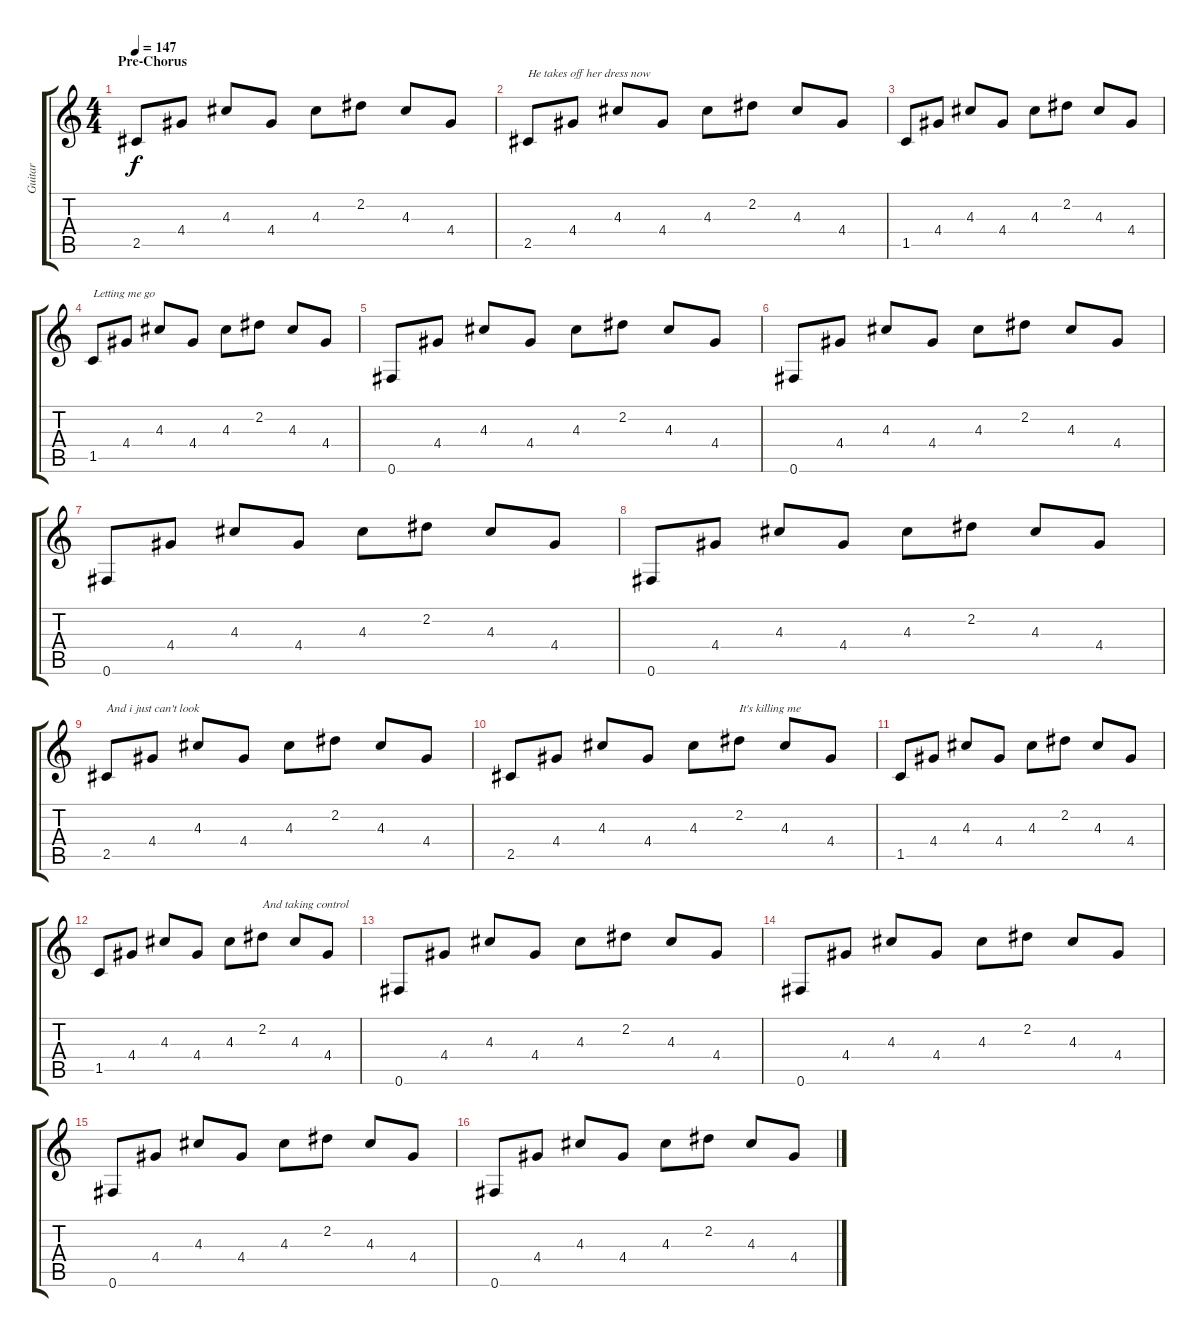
\track ("Guitar" "Guitar") {instrument overdrivenguitar}
\staff {score tabs}
\tuning (Gb4 Db4 A3 E3 B2 Gb2) {hide}
\ts (4 4)
\section ("" "Pre-Chorus")
\tempo 147
\clef g2
\ks c
2.5.8{dy f} 4.4.8 4.3.8 4.4.8 4.3.8 2.2.8 4.3.8 4.4.8 |
2.5.8{txt "He takes off her dress now"} 4.4.8 4.3.8 4.4.8 4.3.8 2.2.8 4.3.8 4.4.8 |
1.5.8 4.4.8 4.3.8 4.4.8 4.3.8 2.2.8 4.3.8 4.4.8 |
1.5.8{txt "Letting me go"} 4.4.8 4.3.8 4.4.8 4.3.8 2.2.8 4.3.8 4.4.8 |
0.6.8 4.4.8 4.3.8 4.4.8 4.3.8 2.2.8 4.3.8 4.4.8 |
0.6.8 4.4.8 4.3.8 4.4.8 4.3.8 2.2.8 4.3.8 4.4.8 |
0.6.8 4.4.8 4.3.8 4.4.8 4.3.8 2.2.8 4.3.8 4.4.8 |
0.6.8 4.4.8 4.3.8 4.4.8 4.3.8 2.2.8 4.3.8 4.4.8 |
2.5.8{txt "And i just can't look"} 4.4.8 4.3.8 4.4.8 4.3.8 2.2.8 4.3.8 4.4.8 |
2.5.8 4.4.8 4.3.8 4.4.8 4.3.8 2.2.8{txt "It's killing me"} 4.3.8 4.4.8 |
1.5.8 4.4.8 4.3.8 4.4.8 4.3.8 2.2.8 4.3.8 4.4.8 |
1.5.8 4.4.8 4.3.8 4.4.8 4.3.8 2.2.8{txt "And taking control"} 4.3.8 4.4.8 |
0.6.8 4.4.8 4.3.8 4.4.8 4.3.8 2.2.8 4.3.8 4.4.8 |
0.6.8 4.4.8 4.3.8 4.4.8 4.3.8 2.2.8 4.3.8 4.4.8 |
0.6.8 4.4.8 4.3.8 4.4.8 4.3.8 2.2.8 4.3.8 4.4.8 |
0.6.8 4.4.8 4.3.8 4.4.8 4.3.8 2.2.8 4.3.8 4.4.8
